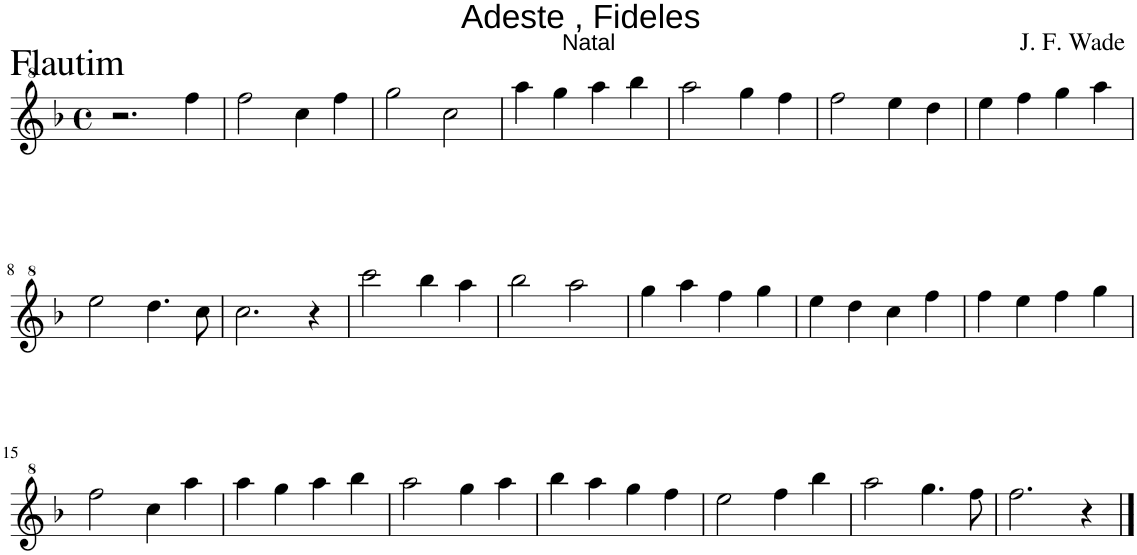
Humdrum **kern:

**kern
*part1
*staff1
*I"Flautim
*I'Flt.
*clefG^2
*Trd-7c-12
*k[b-]
*M4/4
*met(c)
=1
2.r
4fff\
=2
2fff\
4ccc\
4fff\
=3
2ggg\
2ccc\
=4
4aaa\
4ggg\
4aaa\
4bbb-\
=5
2aaa\
4ggg\
4fff\
=6
2fff\
4eee\
4ddd\
=7
4eee\
4fff\
4ggg\
4aaa\
!!LO:LB:g=z
=8
2eee\
4.ddd\
8ccc\
=9
2.ccc\
4r
=10
2cccc\
4bbb-\
4aaa\
=11
2bbb-\
2aaa\
=12
4ggg\
4aaa\
4fff\
4ggg\
=13
4eee\
4ddd\
4ccc\
4fff\
=14
4fff\
4eee\
4fff\
4ggg\
!!LO:LB:g=z
=15
2fff\
4ccc\
4aaa\
=16
4aaa\
4ggg\
4aaa\
4bbb-\
=17
2aaa\
4ggg\
4aaa\
=18
4bbb-\
4aaa\
4ggg\
4fff\
=19
2eee\
4fff\
4bbb-\
=20
2aaa\
4.ggg\
8fff\
=21
2.fff\
4r
==
*-
